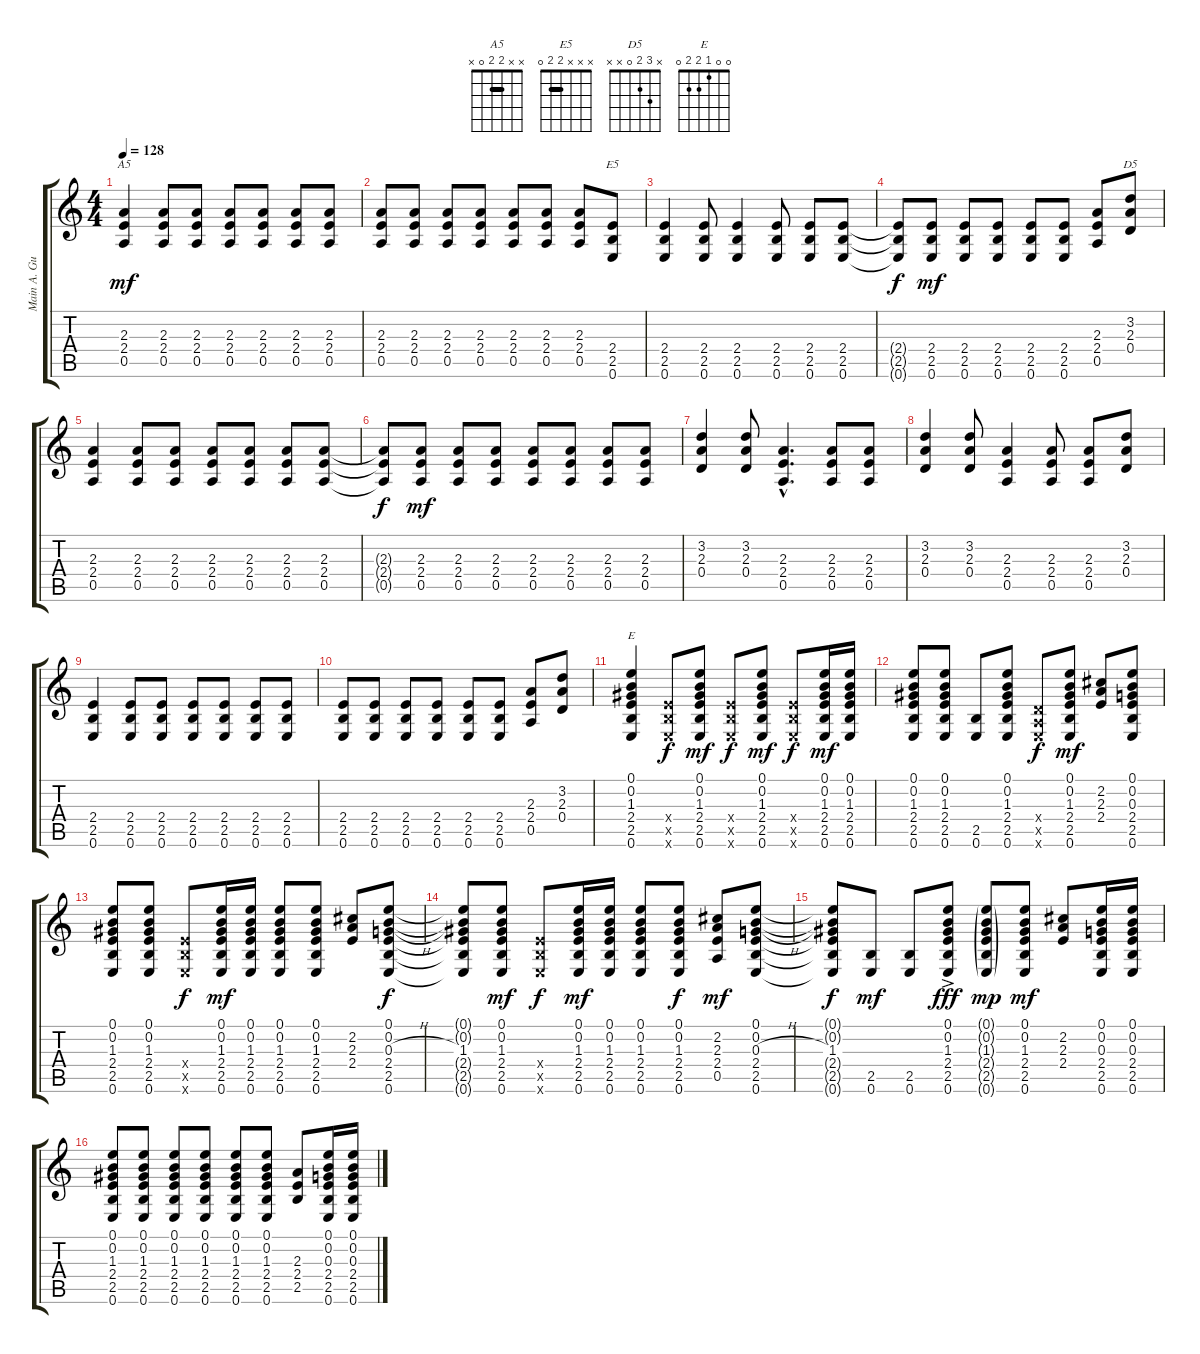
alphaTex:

\track ("Main A. Guitar" "Main A. Gu") {instrument acousticguitarsteel}
\staff {score tabs}
\tuning (E4 B3 G3 D3 A2 E2) {hide}
\chord ("A5" x x 2 2 0 x) {barre 2}
\chord ("E5" x x x 2 2 0) {barre 2}
\chord ("D5" x 3 2 0 x x)
\chord ("E" 0 0 1 2 2 0)
\ts (4 4)
\tempo 128
\clef g2
\ks c
(2.3 2.4 0.5).4{ch "A5" dy mf} (2.3 2.4 0.5).8 (2.3 2.4 0.5).8 (2.3 2.4 0.5).8 (2.3 2.4 0.5).8 (2.3 2.4 0.5).8 (2.3 2.4 0.5).8 |
(2.3 2.4 0.5).8 (2.3 2.4 0.5).8 (2.3 2.4 0.5).8 (2.3 2.4 0.5).8 (2.3 2.4 0.5).8 (2.3 2.4 0.5).8 (2.3 2.4 0.5).8 (2.4 2.5 0.6).8{ch "E5"} |
(2.4 2.5 0.6).4{volume 11} (2.4 2.5 0.6).8 (2.4 2.5 0.6).4 (2.4 2.5 0.6).8 (2.4 2.5 0.6).8 (2.4 2.5 0.6).8 |
(2.4{t} 2.5{t} 0.6{t}).8{dy f} (2.4 2.5 0.6).8{dy mf} (2.4 2.5 0.6).8 (2.4 2.5 0.6).8 (2.4 2.5 0.6).8 (2.4 2.5 0.6).8 (2.3 2.4 0.5).8 (3.2 2.3 0.4).8{ch "D5"} |
(2.3 2.4 0.5).4 (2.3 2.4 0.5).8 (2.3 2.4 0.5).8 (2.3 2.4 0.5).8 (2.3 2.4 0.5).8 (2.3 2.4 0.5).8 (2.3 2.4 0.5).8 |
(2.3{t} 2.4{t} 0.5{t}).8{dy f} (2.3 2.4 0.5).8{dy mf} (2.3 2.4 0.5).8 (2.3 2.4 0.5).8 (2.3 2.4 0.5).8 (2.3 2.4 0.5).8 (2.3 2.4 0.5).8 (2.3 2.4 0.5).8 |
(3.2 2.3 0.4).4 (3.2 2.3 0.4).8 (2.3{hac} 2.4{hac} 0.5{hac}).4{d} (2.3 2.4 0.5).8 (2.3 2.4 0.5).8 |
(3.2 2.3 0.4).4 (3.2 2.3 0.4).8 (2.3 2.4 0.5).4 (2.3 2.4 0.5).8 (2.3 2.4 0.5).8 (3.2 2.3 0.4).8 |
(2.4 2.5 0.6).4 (2.4 2.5 0.6).8 (2.4 2.5 0.6).8 (2.4 2.5 0.6).8 (2.4 2.5 0.6).8 (2.4 2.5 0.6).8 (2.4 2.5 0.6).8 |
(2.4 2.5 0.6).8 (2.4 2.5 0.6).8 (2.4 2.5 0.6).8 (2.4 2.5 0.6).8 (2.4 2.5 0.6).8 (2.4 2.5 0.6).8 (2.3 2.4 0.5).8 (3.2 2.3 0.4).8 |
(0.1 0.2 1.3 2.4 2.5 0.6).4{ch "E"} (2.4{x} 2.5{x} 0.6{x}).8{dy f} (0.1 0.2 1.3 2.4 2.5 0.6).8{dy mf} (2.4{x} 2.5{x} 0.6{x}).8{dy f} (0.1 0.2 1.3 2.4 2.5 0.6).8{dy mf} (2.4{x} 2.5{x} 0.6{x}).8{dy f} (0.1 0.2 1.3 2.4 2.5 0.6).16{dy mf} (0.1 0.2 1.3 2.4 2.5 0.6).16 |
(0.1 0.2 1.3 2.4 2.5 0.6).8 (0.1 0.2 1.3 2.4 2.5 0.6).8 (2.5 0.6).8 (0.1 0.2 1.3 2.4 2.5 0.6).8 (0.4{x} 0.5{x} 0.6{x}).8{dy f} (0.1 0.2 1.3 2.4 2.5 0.6).8{dy mf} (2.2 2.3 2.4).8 (0.1 0.2 0.3 2.4 2.5 0.6).8 |
(0.1 0.2 1.3 2.4 2.5 0.6).8 (0.1 0.2 1.3 2.4 2.5 0.6).8 (2.4{x} 2.5{x} 0.6{x}).8{dy f} (0.1 0.2 1.3 2.4 2.5 0.6).16{dy mf} (0.1 0.2 1.3 2.4 2.5 0.6).16 (0.1 0.2 1.3 2.4 2.5 0.6).8 (0.1 0.2 1.3 2.4 2.5 0.6).8 (2.2 2.3 2.4).8 (0.1 0.2 0.3{h} 2.4 2.5 0.6).8{dy f} |
(0.1{t} 0.2{t} 1.3 2.4{t} 2.5{t} 0.6{t}).8 (0.1 0.2 1.3 2.4 2.5 0.6).8{dy mf} (2.4{x} 2.5{x} 0.6{x}).8{dy f} (0.1 0.2 1.3 2.4 2.5 0.6).16{dy mf} (0.1 0.2 1.3 2.4 2.5 0.6).16 (0.1 0.2 1.3 2.4 2.5 0.6).8 (0.1 0.2 1.3 2.4 2.5 0.6).8{dy f} (2.2 2.3 2.4 0.5).8{dy mf} (0.1 0.2 0.3{h} 2.4 2.5 0.6).8 |
(0.1{t} 0.2{t} 1.3 2.4{t} 2.5{t} 0.6{t}).8{dy f} (2.5 0.6).8{dy mf} (2.5 0.6).8 (0.1{ac} 0.2{ac} 1.3{ac} 2.4{ac} 2.5{ac} 0.6{ac}).8{dy fff} (0.1{g} 0.2{g} 1.3{g} 2.4{g} 2.5{g} 0.6{g}).8{dy mp} (0.1 0.2 1.3 2.4 2.5 0.6).8{dy mf} (2.2 2.3 2.4).8 (0.1 0.2 0.3 2.4 2.5 0.6).16 (0.1 0.2 0.3 2.4 2.5 0.6).16 |
(0.1 0.2 1.3 2.4 2.5 0.6).8 (0.1 0.2 1.3 2.4 2.5 0.6).8 (0.1 0.2 1.3 2.4 2.5 0.6).8 (0.1 0.2 1.3 2.4 2.5 0.6).8 (0.1 0.2 1.3 2.4 2.5 0.6).8 (0.1 0.2 1.3 2.4 2.5 0.6).8 (2.3 2.4 2.5).8 (0.1 0.2 0.3 2.4 2.5 0.6).16 (0.1 0.2 0.3 2.4 2.5 0.6).16
